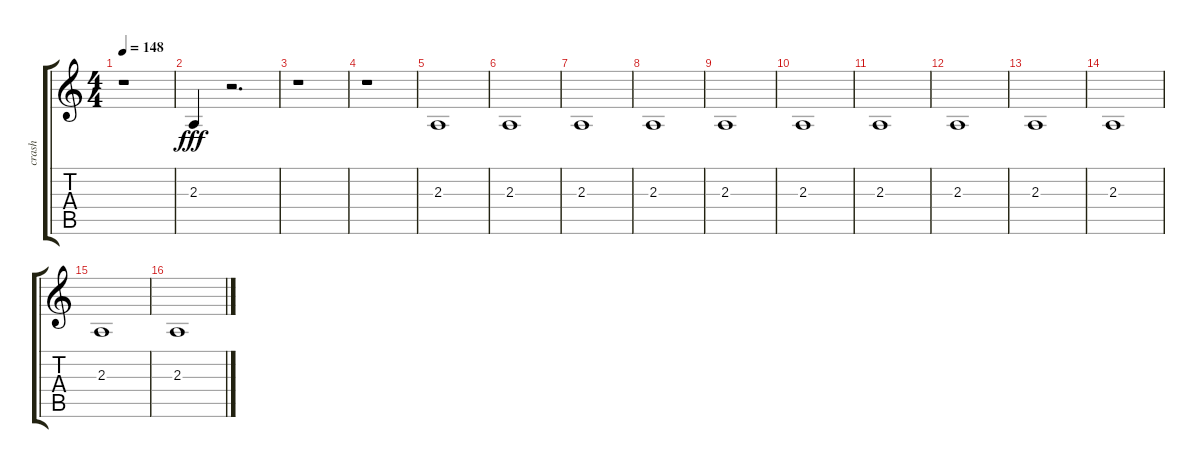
\track ("crash" "crash") {instrument acousticgrandpiano}
\staff {score tabs}
\tuning (E4 B3 G3 D3 A2 E2) {hide}
\ts (4 4)
\tempo 148
\clef g2
\ks c
r.1{dy fff} |
2.3.4 r.2{d} |
r.1 |
r.1 |
2.3.1 |
2.3.1 |
2.3.1 |
2.3.1 |
2.3.1 |
2.3.1 |
2.3.1 |
2.3.1 |
2.3.1 |
2.3.1 |
2.3.1 |
2.3.1
